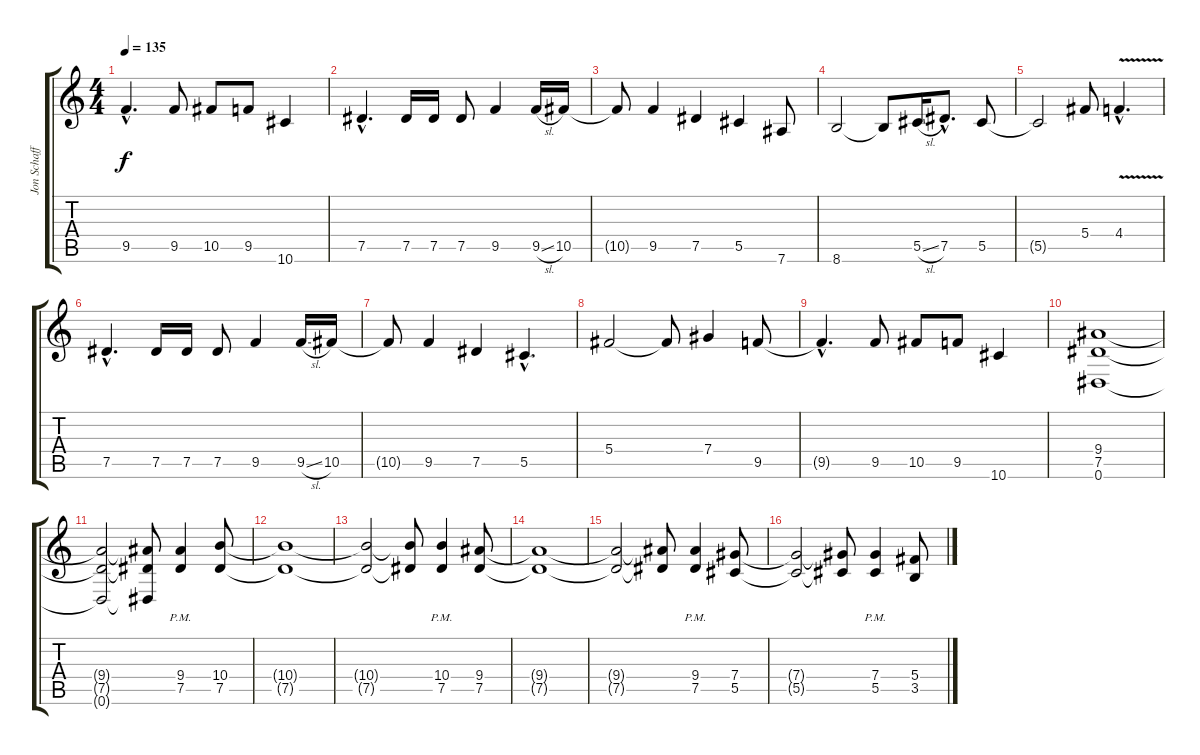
\track ("Jon Schaffer" "Jon Schaff") {instrument distortionguitar}
\staff {score tabs}
\tuning (Eb4 Bb3 Gb3 Db3 Ab2 Eb2) {hide}
\ts (4 4)
\tempo 135
\clef g2
\ks c
9.5{hac t}.4{d dy f} 9.5.8 10.5.8 9.5.8 10.6.4 |
7.5{hac}.4{d} 7.5.16 7.5.16 7.5.8 9.5.4 9.5{sl}.16 10.5.16 |
10.5{t}.8 9.5.4 7.5.4 5.5.4 7.6.8 |
8.6.2 8.6{t}.8 5.5{sl}.16 7.5{hac}.8{d} 5.5.8 |
5.5{t}.2 5.4.8 4.4{v hac}.4{d} |
7.5{hac}.4{d} 7.5.16 7.5.16 7.5.8 9.5.4 9.5{sl}.16 10.5.16 |
10.5{t}.8 9.5.4 7.5.4 5.5{hac}.4{d} |
5.4.2 5.4{t}.8 7.4.4 9.5.8 |
9.5{hac t}.4{d} 9.5.8 10.5.8 9.5.8 10.6.4 |
(9.4 7.5 0.6).1 |
(9.4{t} 7.5{t} 0.6{t}).2 (9.4{t} 7.5{t} 0.6{t}).8 (9.4{pm} 7.5{pm}).4 (10.4 7.5).8 |
(10.4{t} 7.5{t}).1 |
(10.4{t} 7.5{t}).2 (10.4{t} 7.5{t}).8 (10.4{pm} 7.5{pm}).4 (9.4 7.5).8 |
(9.4{t} 7.5{t}).1 |
(9.4{t} 7.5{t}).2 (9.4{t} 7.5{t}).8 (9.4{pm} 7.5{pm}).4 (7.4 5.5).8 |
(7.4{t} 5.5{t}).2 (7.4{t} 5.5{t}).8 (7.4{pm} 5.5{pm}).4 (5.4 3.5).8
